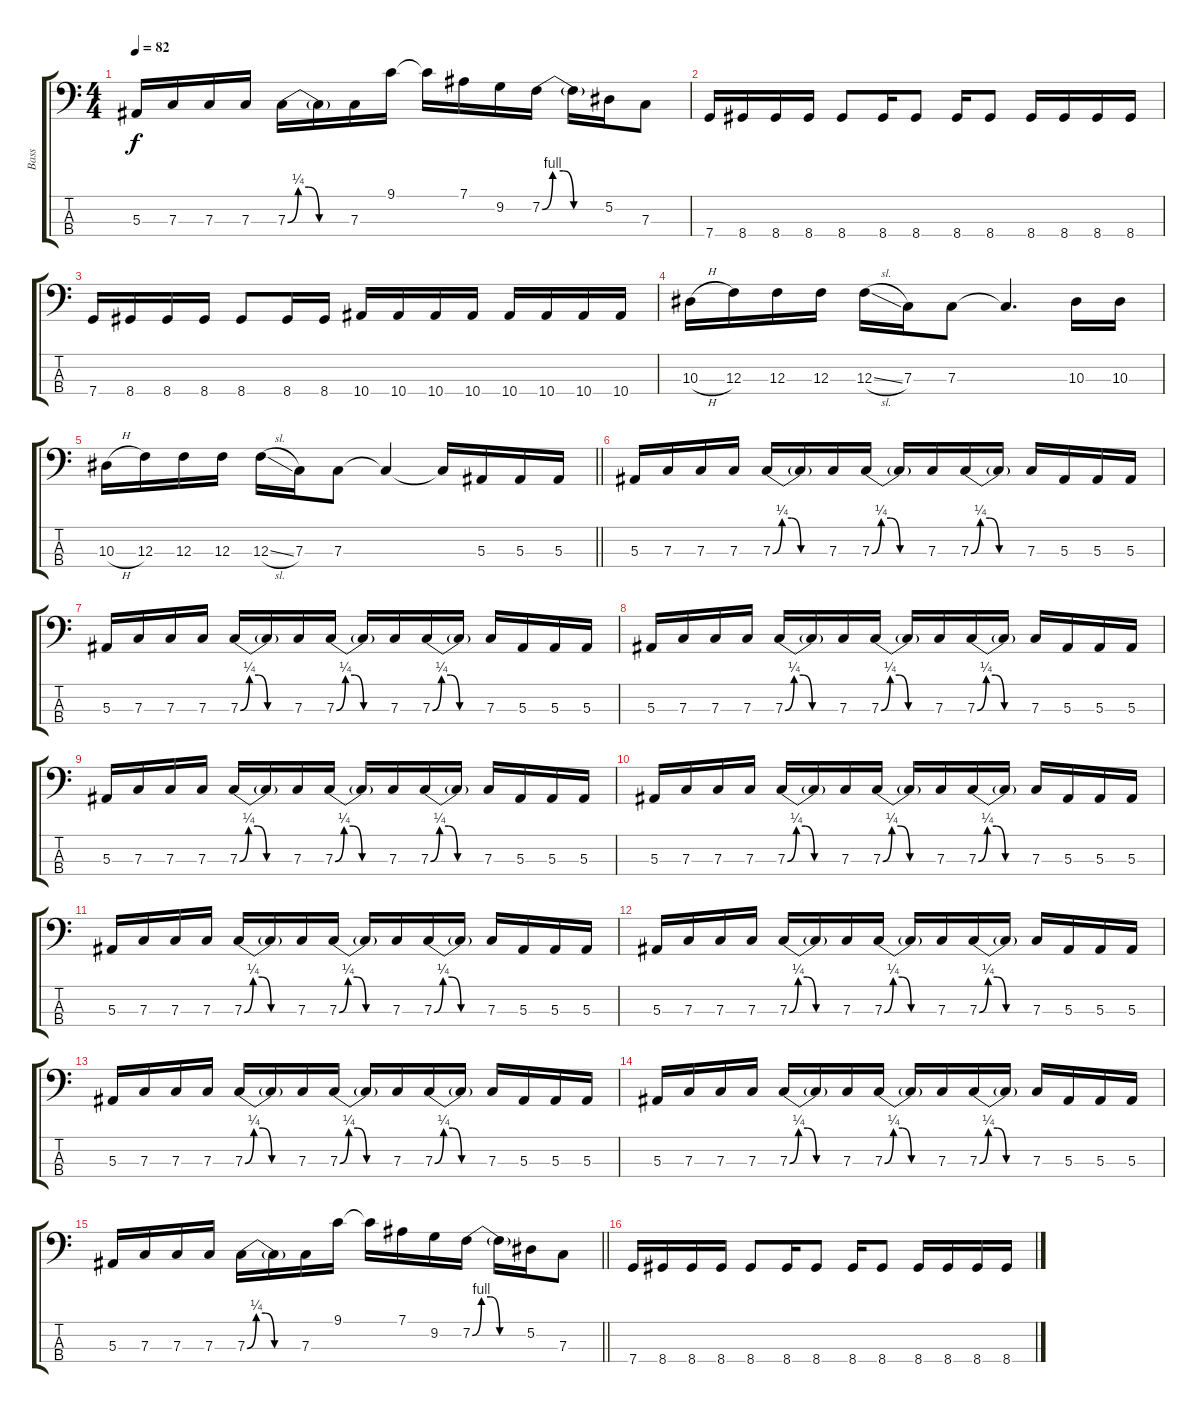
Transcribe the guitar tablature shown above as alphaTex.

\track ("Bass" "Bass") {instrument electricbassfinger}
\staff {score tabs}
\tuning (Eb2 Bb1 F1 C1) {hide}
\ts (4 4)
\tempo 82
\clef f4
\ks c
5.3.16{dy f} 7.3.16 7.3.16 7.3.16 7.3{be (custom 0 0 10 1 20 1 30 0 60 0)}.16 7.3{t}.16 7.3.16 9.1.16 9.1{t}.16 7.1.16 9.2.16 7.2{be (custom 0 0 10 4 20 4 30 0 60 0)}.16 7.2{t}.16 5.2.16 7.3.8 |
7.4.16 8.4.16 8.4.16 8.4.16 8.4.8 8.4.16 8.4.8 8.4.16 8.4.8 8.4.16 8.4.16 8.4.16 8.4.16 |
7.4.16 8.4.16 8.4.16 8.4.16 8.4.8 8.4.16 8.4.16 10.4.16 10.4.16 10.4.16 10.4.16 10.4.16 10.4.16 10.4.16 10.4.16 |
10.3{h}.16 12.3.16 12.3.16 12.3.16 12.3{sl}.16 7.3.16 7.3.8 7.3{t}.4{d} 10.3.16 10.3.16 |
\barLineRight lightlight
10.3{h}.16 12.3.16 12.3.16 12.3.16 12.3{sl}.16 7.3.16 7.3.8 7.3{t}.4 7.3{t}.16 5.3.16 5.3.16 5.3.16 |
5.3.16 7.3.16 7.3.16 7.3.16 7.3{be (custom 0 0 10 1 20 1 30 0 60 0)}.16 7.3{t}.16 7.3.16 7.3{be (custom 0 0 10 1 20 1 30 0 60 0)}.16 7.3{t}.16 7.3.16 7.3{be (custom 0 0 10 1 20 1 30 0 60 0)}.16 7.3{t}.16 7.3.16 5.3.16 5.3.16 5.3.16 |
5.3.16 7.3.16 7.3.16 7.3.16 7.3{be (custom 0 0 10 1 20 1 30 0 60 0)}.16 7.3{t}.16 7.3.16 7.3{be (custom 0 0 10 1 20 1 30 0 60 0)}.16 7.3{t}.16 7.3.16 7.3{be (custom 0 0 10 1 20 1 30 0 60 0)}.16 7.3{t}.16 7.3.16 5.3.16 5.3.16 5.3.16 |
5.3.16 7.3.16 7.3.16 7.3.16 7.3{be (custom 0 0 10 1 20 1 30 0 60 0)}.16 7.3{t}.16 7.3.16 7.3{be (custom 0 0 10 1 20 1 30 0 60 0)}.16 7.3{t}.16 7.3.16 7.3{be (custom 0 0 10 1 20 1 30 0 60 0)}.16 7.3{t}.16 7.3.16 5.3.16 5.3.16 5.3.16 |
5.3.16 7.3.16 7.3.16 7.3.16 7.3{be (custom 0 0 10 1 20 1 30 0 60 0)}.16 7.3{t}.16 7.3.16 7.3{be (custom 0 0 10 1 20 1 30 0 60 0)}.16 7.3{t}.16 7.3.16 7.3{be (custom 0 0 10 1 20 1 30 0 60 0)}.16 7.3{t}.16 7.3.16 5.3.16 5.3.16 5.3.16 |
5.3.16 7.3.16 7.3.16 7.3.16 7.3{be (custom 0 0 10 1 20 1 30 0 60 0)}.16 7.3{t}.16 7.3.16 7.3{be (custom 0 0 10 1 20 1 30 0 60 0)}.16 7.3{t}.16 7.3.16 7.3{be (custom 0 0 10 1 20 1 30 0 60 0)}.16 7.3{t}.16 7.3.16 5.3.16 5.3.16 5.3.16 |
5.3.16 7.3.16 7.3.16 7.3.16 7.3{be (custom 0 0 10 1 20 1 30 0 60 0)}.16 7.3{t}.16 7.3.16 7.3{be (custom 0 0 10 1 20 1 30 0 60 0)}.16 7.3{t}.16 7.3.16 7.3{be (custom 0 0 10 1 20 1 30 0 60 0)}.16 7.3{t}.16 7.3.16 5.3.16 5.3.16 5.3.16 |
5.3.16 7.3.16 7.3.16 7.3.16 7.3{be (custom 0 0 10 1 20 1 30 0 60 0)}.16 7.3{t}.16 7.3.16 7.3{be (custom 0 0 10 1 20 1 30 0 60 0)}.16 7.3{t}.16 7.3.16 7.3{be (custom 0 0 10 1 20 1 30 0 60 0)}.16 7.3{t}.16 7.3.16 5.3.16 5.3.16 5.3.16 |
5.3.16 7.3.16 7.3.16 7.3.16 7.3{be (custom 0 0 10 1 20 1 30 0 60 0)}.16 7.3{t}.16 7.3.16 7.3{be (custom 0 0 10 1 20 1 30 0 60 0)}.16 7.3{t}.16 7.3.16 7.3{be (custom 0 0 10 1 20 1 30 0 60 0)}.16 7.3{t}.16 7.3.16 5.3.16 5.3.16 5.3.16 |
5.3.16 7.3.16 7.3.16 7.3.16 7.3{be (custom 0 0 10 1 20 1 30 0 60 0)}.16 7.3{t}.16 7.3.16 7.3{be (custom 0 0 10 1 20 1 30 0 60 0)}.16 7.3{t}.16 7.3.16 7.3{be (custom 0 0 10 1 20 1 30 0 60 0)}.16 7.3{t}.16 7.3.16 5.3.16 5.3.16 5.3.16 |
\barLineRight lightlight
5.3.16 7.3.16 7.3.16 7.3.16 7.3{be (custom 0 0 10 1 20 1 30 0 60 0)}.16 7.3{t}.16 7.3.16 9.1.16 9.1{t}.16 7.1.16 9.2.16 7.2{be (custom 0 0 10 4 20 4 30 0 60 0)}.16 7.2{t}.16 5.2.16 7.3.8 |
7.4.16 8.4.16 8.4.16 8.4.16 8.4.8 8.4.16 8.4.8 8.4.16 8.4.8 8.4.16 8.4.16 8.4.16 8.4.16
